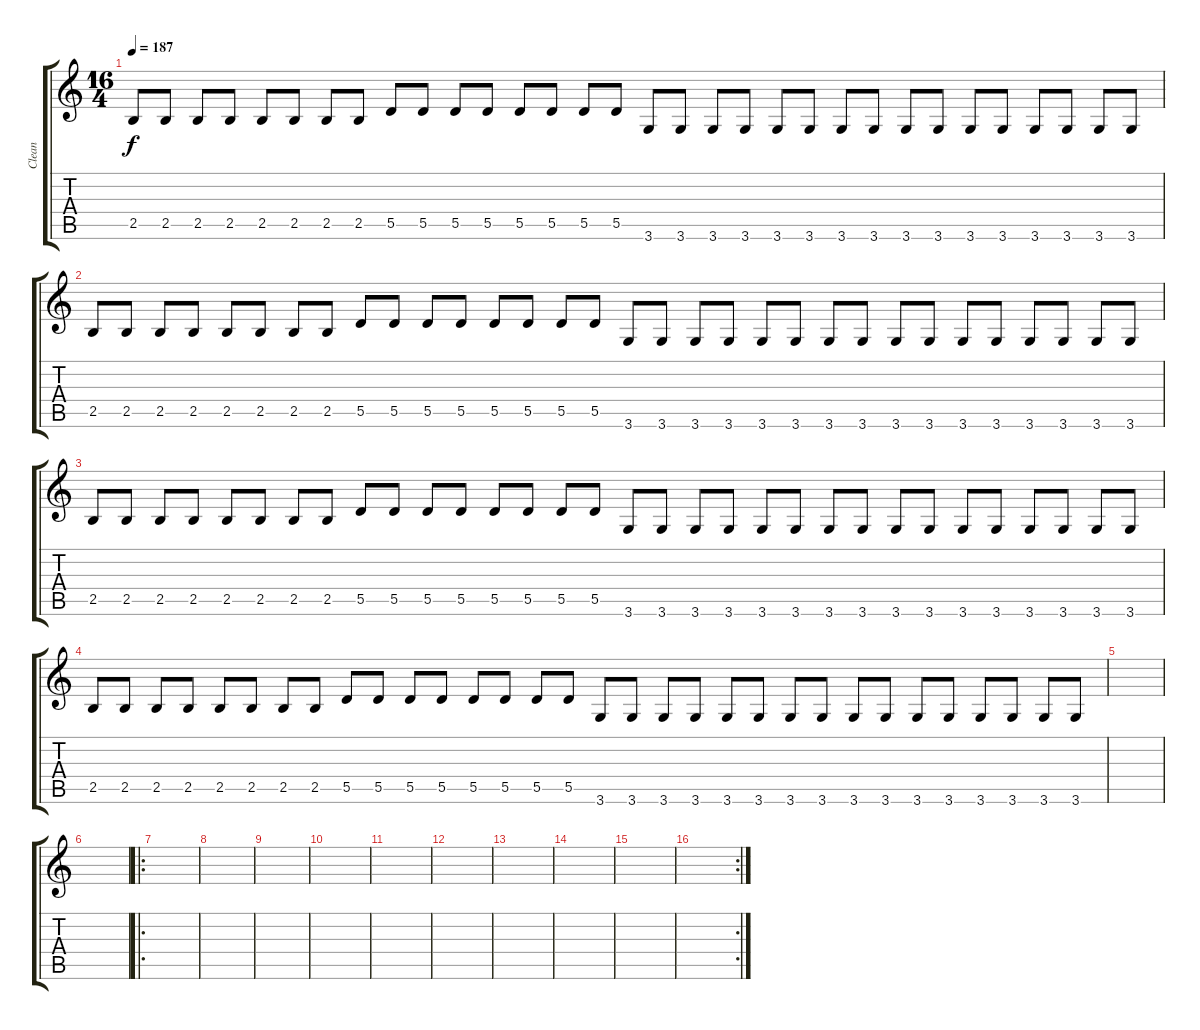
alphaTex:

\track ("Clean" "Clean") {instrument electricguitarclean}
\staff {score tabs}
\tuning (E4 B3 G3 D3 A2 E2) {hide}
\ts (16 4)
\tempo 187
\clef g2
\ks c
2.5.8{dy f instrument electricguitarclean} 2.5.8 2.5.8 2.5.8 2.5.8 2.5.8 2.5.8 2.5.8 5.5.8 5.5.8 5.5.8 5.5.8 5.5.8 5.5.8 5.5.8 5.5.8 3.6.8 3.6.8 3.6.8 3.6.8 3.6.8 3.6.8 3.6.8 3.6.8 3.6.8 3.6.8 3.6.8 3.6.8 3.6.8 3.6.8 3.6.8 3.6.8 |
2.5.8 2.5.8 2.5.8 2.5.8 2.5.8 2.5.8 2.5.8 2.5.8 5.5.8 5.5.8 5.5.8 5.5.8 5.5.8 5.5.8 5.5.8 5.5.8 3.6.8 3.6.8 3.6.8 3.6.8 3.6.8 3.6.8 3.6.8 3.6.8 3.6.8 3.6.8 3.6.8 3.6.8 3.6.8 3.6.8 3.6.8 3.6.8 |
2.5.8 2.5.8 2.5.8 2.5.8 2.5.8 2.5.8 2.5.8 2.5.8 5.5.8 5.5.8 5.5.8 5.5.8 5.5.8 5.5.8 5.5.8 5.5.8 3.6.8 3.6.8 3.6.8 3.6.8 3.6.8 3.6.8 3.6.8 3.6.8 3.6.8 3.6.8 3.6.8 3.6.8 3.6.8 3.6.8 3.6.8 3.6.8 |
2.5.8 2.5.8 2.5.8 2.5.8 2.5.8 2.5.8 2.5.8 2.5.8 5.5.8 5.5.8 5.5.8 5.5.8 5.5.8 5.5.8 5.5.8 5.5.8 3.6.8 3.6.8 3.6.8 3.6.8 3.6.8 3.6.8 3.6.8 3.6.8 3.6.8 3.6.8 3.6.8 3.6.8 3.6.8 3.6.8 3.6.8 3.6.8 |
|
|
\ro
|
|
|
|
|
|
|
|
|
\rc 2
